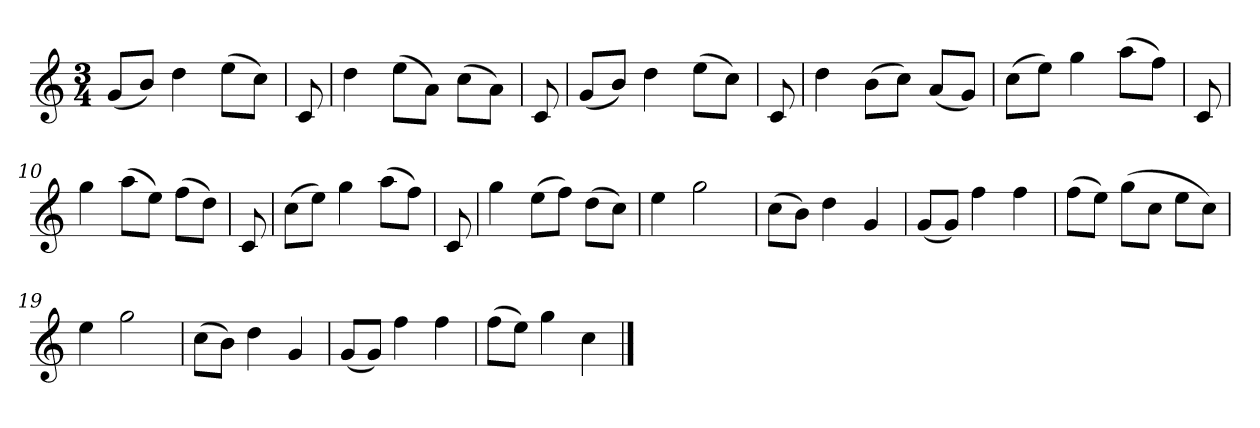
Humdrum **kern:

**kern
*part1
*staff1
*clefG2
*k[]
*C:
*M3/4
=
(8g/L
8b/J)
4dd
(8ee\L
8cc\J)
=2y
8c
=3
4dd
(8ee\L
8a\J)
(8cc\L
8a\J)
=4y
8c
=5
(8g/L
8b/J)
4dd
(8ee\L
8cc\J)
=6y
8c
=7
4dd
(8b\L
8cc\J)
(8a/L
8g/J)
=8y
(8cc\L
8ee\J)
4gg
(8aa\L
8ff\J)
=9y
8c
=10
4gg
(8aa\L
8ee\J)
(8ff\L
8dd\J)
=11y
8c
=12
(8cc\L
8ee\J)
4gg
(8aa\L
8ff\J)
=13y
8c
=14
4gg
(8ee\L
8ff\J)
(8dd\L
8cc\J)
=15y
4ee
2gg
=16
(8cc\L
8b\J)
4dd
4g
=17
(8g/L
8g/J)
4ff
4ff
=18
(8ff\L
8ee\J)
(8gg\L
8cc\J
8ee\L
8cc\J)
=19y
4ee
2gg
=20
(8cc\L
8b\J)
4dd
4g
=21
(8g/L
8g/J)
4ff
4ff
=22
(8ff\L
8ee\J)
4gg
4cc
==
*-
